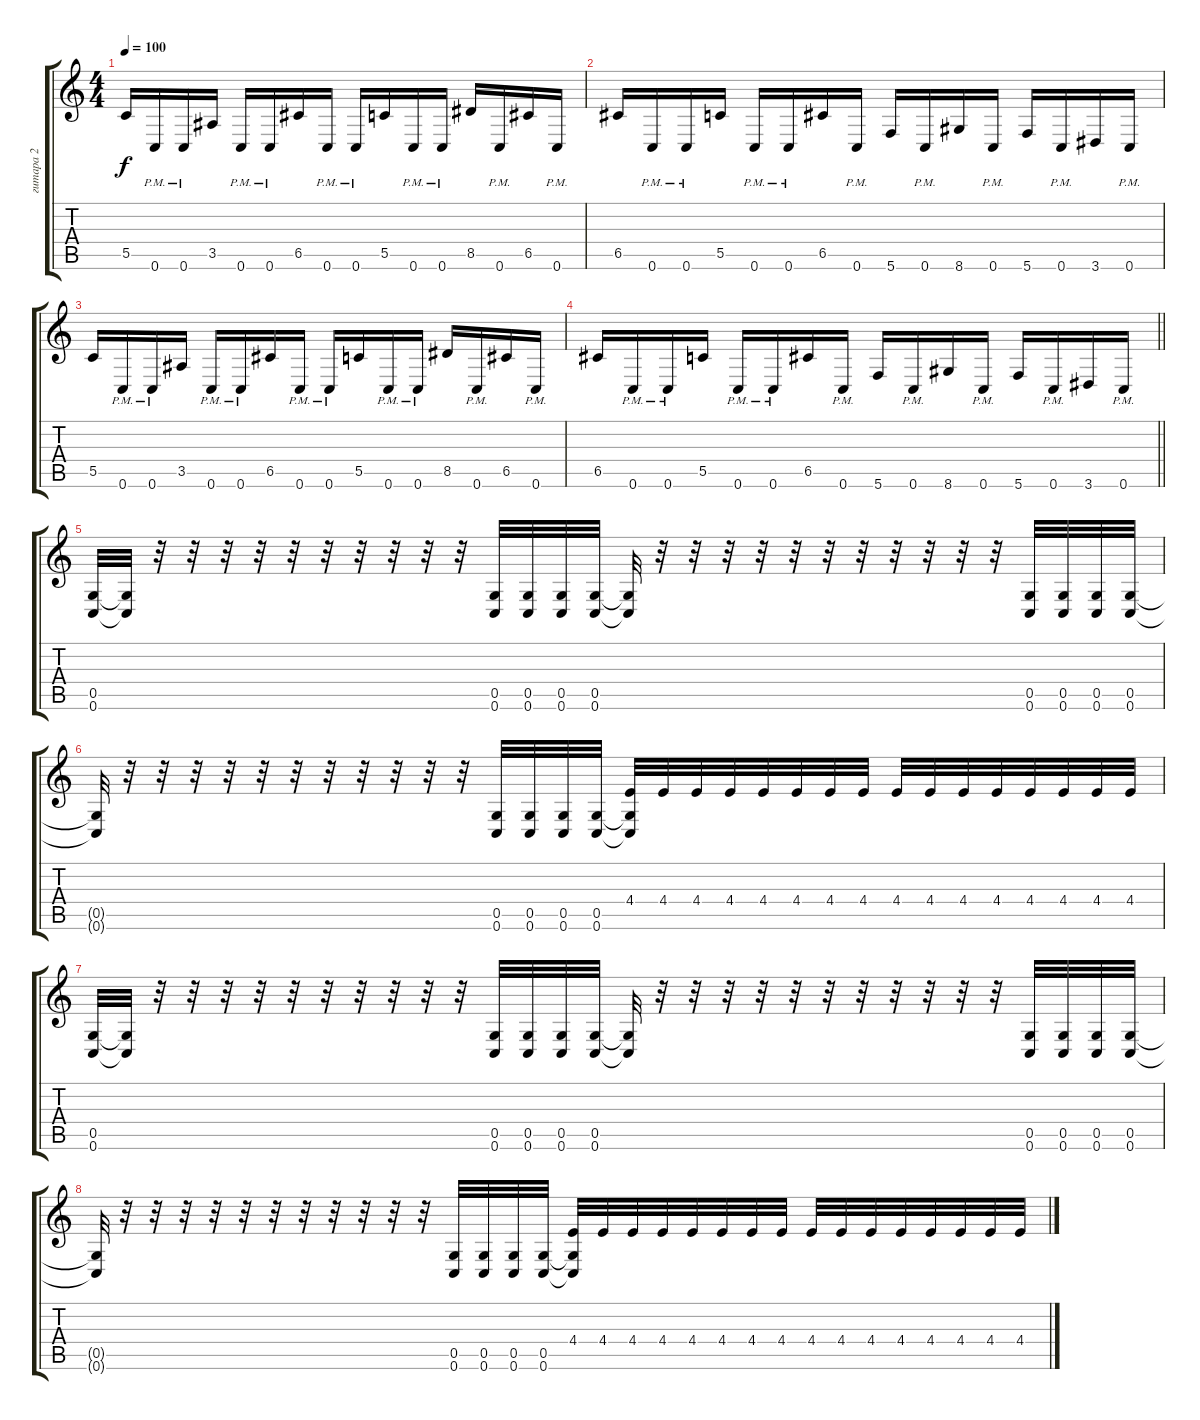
\track ("гитара 2" "гитара 2") {instrument overdrivenguitar}
\staff {score tabs}
\tuning (D4 A3 F3 C3 G2 C2) {hide}
\ts (4 4)
\tempo 100
\clef g2
\ks c
5.5.16{dy f balance 16} 0.6{pm}.16 0.6{pm}.16 3.5.16 0.6{pm}.16 0.6{pm}.16 6.5.16 0.6{pm}.16 0.6{pm}.16 5.5.16 0.6{pm}.16 0.6{pm}.16 8.5.16 0.6{pm}.16 6.5.16 0.6{pm}.16 |
6.5.16 0.6{pm}.16 0.6{pm}.16 5.5.16 0.6{pm}.16 0.6{pm}.16 6.5.16 0.6{pm}.16 5.6.16 0.6{pm}.16 8.6.16 0.6{pm}.16 5.6.16 0.6{pm}.16 3.6.16 0.6{pm}.16 |
5.5.16 0.6{pm}.16 0.6{pm}.16 3.5.16 0.6{pm}.16 0.6{pm}.16 6.5.16 0.6{pm}.16 0.6{pm}.16 5.5.16 0.6{pm}.16 0.6{pm}.16 8.5.16 0.6{pm}.16 6.5.16 0.6{pm}.16 |
\barLineRight lightlight
6.5.16 0.6{pm}.16 0.6{pm}.16 5.5.16 0.6{pm}.16 0.6{pm}.16 6.5.16 0.6{pm}.16 5.6.16 0.6{pm}.16 8.6.16 0.6{pm}.16 5.6.16 0.6{pm}.16 3.6.16 0.6{pm}.16 |
\section ("" "")
(0.5 0.6).32 (0.5{t} 0.6{t}).32 r.32 r.32 r.32 r.32 r.32 r.32 r.32 r.32 r.32 r.32 (0.5 0.6).32 (0.5 0.6).32 (0.5 0.6).32 (0.5 0.6).32 (0.5{t} 0.6{t}).32 r.32 r.32 r.32 r.32 r.32 r.32 r.32 r.32 r.32 r.32 r.32 (0.5 0.6).32 (0.5 0.6).32 (0.5 0.6).32 (0.5 0.6).32 |
(0.5{t} 0.6{t}).32 r.32 r.32 r.32 r.32 r.32 r.32 r.32 r.32 r.32 r.32 r.32 (0.5 0.6).32 (0.5 0.6).32 (0.5 0.6).32 (0.5 0.6).32 (4.4 0.5{t} 0.6{t}).32 4.4.32 4.4.32 4.4.32 4.4.32 4.4.32 4.4.32 4.4.32 4.4.32 4.4.32 4.4.32 4.4.32 4.4.32 4.4.32 4.4.32 4.4.32 |
(0.5 0.6).32 (0.5{t} 0.6{t}).32 r.32 r.32 r.32 r.32 r.32 r.32 r.32 r.32 r.32 r.32 (0.5 0.6).32 (0.5 0.6).32 (0.5 0.6).32 (0.5 0.6).32 (0.5{t} 0.6{t}).32 r.32 r.32 r.32 r.32 r.32 r.32 r.32 r.32 r.32 r.32 r.32 (0.5 0.6).32 (0.5 0.6).32 (0.5 0.6).32 (0.5 0.6).32 |
(0.5{t} 0.6{t}).32 r.32 r.32 r.32 r.32 r.32 r.32 r.32 r.32 r.32 r.32 r.32 (0.5 0.6).32 (0.5 0.6).32 (0.5 0.6).32 (0.5 0.6).32 (4.4 0.5{t} 0.6{t}).32 4.4.32 4.4.32 4.4.32 4.4.32 4.4.32 4.4.32 4.4.32 4.4.32 4.4.32 4.4.32 4.4.32 4.4.32 4.4.32 4.4.32 4.4.32
